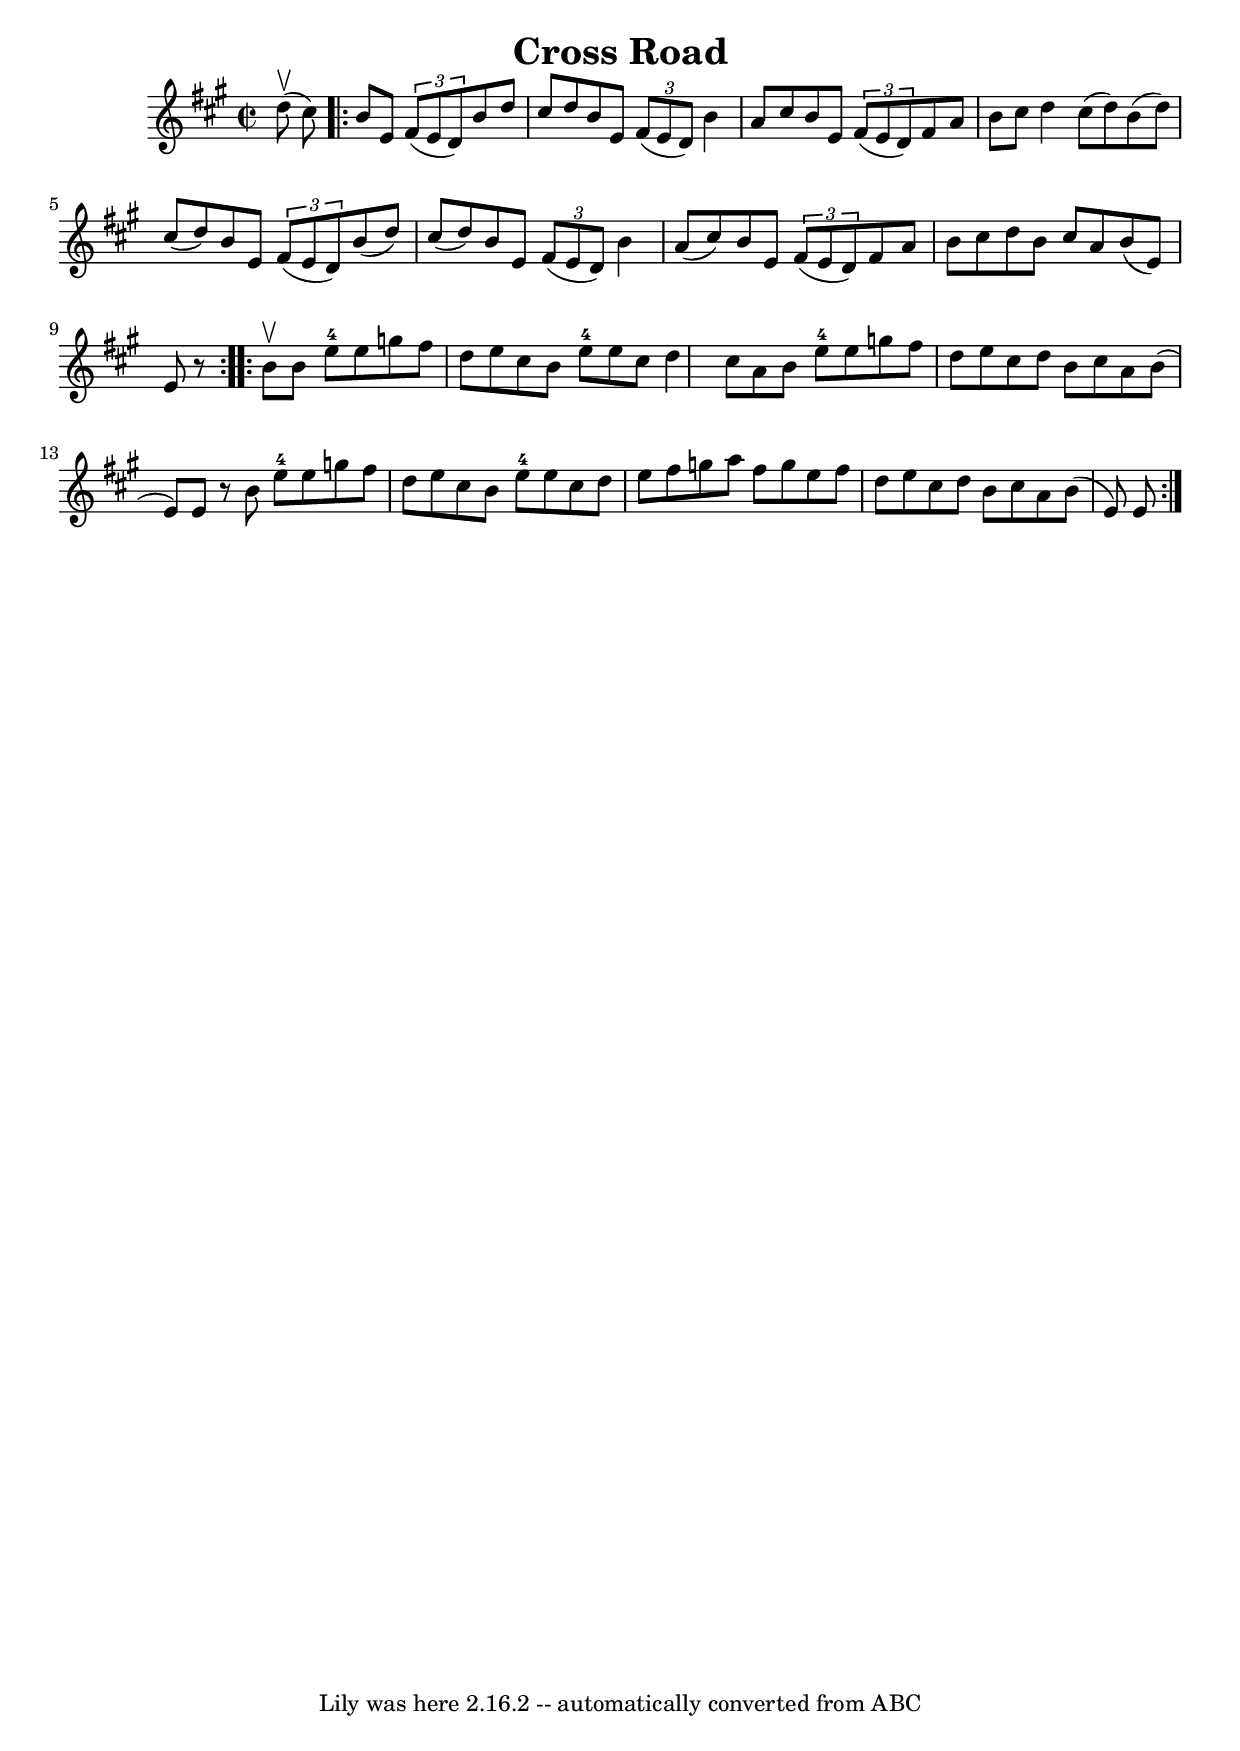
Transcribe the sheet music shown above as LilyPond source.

\version "2.7.40"
\include "Mammoth.ily"
\header {
	book = "Ryan's Mammoth Collection"
	crossRefNumber = "1"
	footnotes = "\\\\269"
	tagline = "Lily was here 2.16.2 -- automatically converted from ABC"
	title = "Cross Road"
}
voicedefault =  {
\set Score.defaultBarType = "empty"

\override Staff.TimeSignature #'style = #'C
 \time 2/2 \key b \dorian d''8^\upbow(cis''8) \repeat volta 2 {     
b'8 e'8    \times 2/3 { fis'8 (e'8 d'8) } b'8 d''8 cis''8 
 d''8    |
 b'8 e'8    \times 2/3 { fis'8 (e'8 d'8) }   
b'4 a'8 cis''8    |
 b'8 e'8    \times 2/3 { fis'8 (e'8   
 d'8) } fis'8 a'8 b'8 cis''8    |
 d''4 cis''8 (
d''8) b'8 (d''8) cis''8 (d''8)   |
 b'8 e'8    
\times 2/3 { fis'8 (e'8 d'8) } b'8 (d''8) cis''8 (d''8  
-)   |
 b'8 e'8    \times 2/3 { fis'8 (e'8 d'8) } b'4   
 a'8 (cis''8)   |
 b'8 e'8    \times 2/3 { fis'8 (e'8    
d'8) } fis'8 a'8 b'8 cis''8    |
 d''8 b'8    
cis''8 a'8 b'8 (e'8) e'8    r8   }     \repeat volta 2 { b'8 
^\upbow |
 b'8 e''8-4 e''8 g''8 fis''8 d''8 e''8  
 cis''8    |
 b'8 e''8-4 e''8 cis''8 d''4 cis''8    
a'8    |
 b'8 e''8-4 e''8 g''8 fis''8 d''8 e''8    
cis''8    |
 d''8 b'8 cis''8 a'8 b'8 (e'8) e'8    
r8   |
 b'8 e''8-4 e''8 g''8 fis''8 d''8 e''8    
cis''8    |
 b'8 e''8-4 e''8 cis''8 d''8 e''8    
fis''8 g''8    |
 a''8 fis''8 g''8 e''8 fis''8 d''8   
 e''8 cis''8    |
 d''8 b'8 cis''8 a'8 b'8 (e'8)   
e'8  }   
}

\score{
    <<

	\context Staff="default"
	{
	    \voicedefault 
	}

    >>
	\layout {
	}
	\midi {}
}
